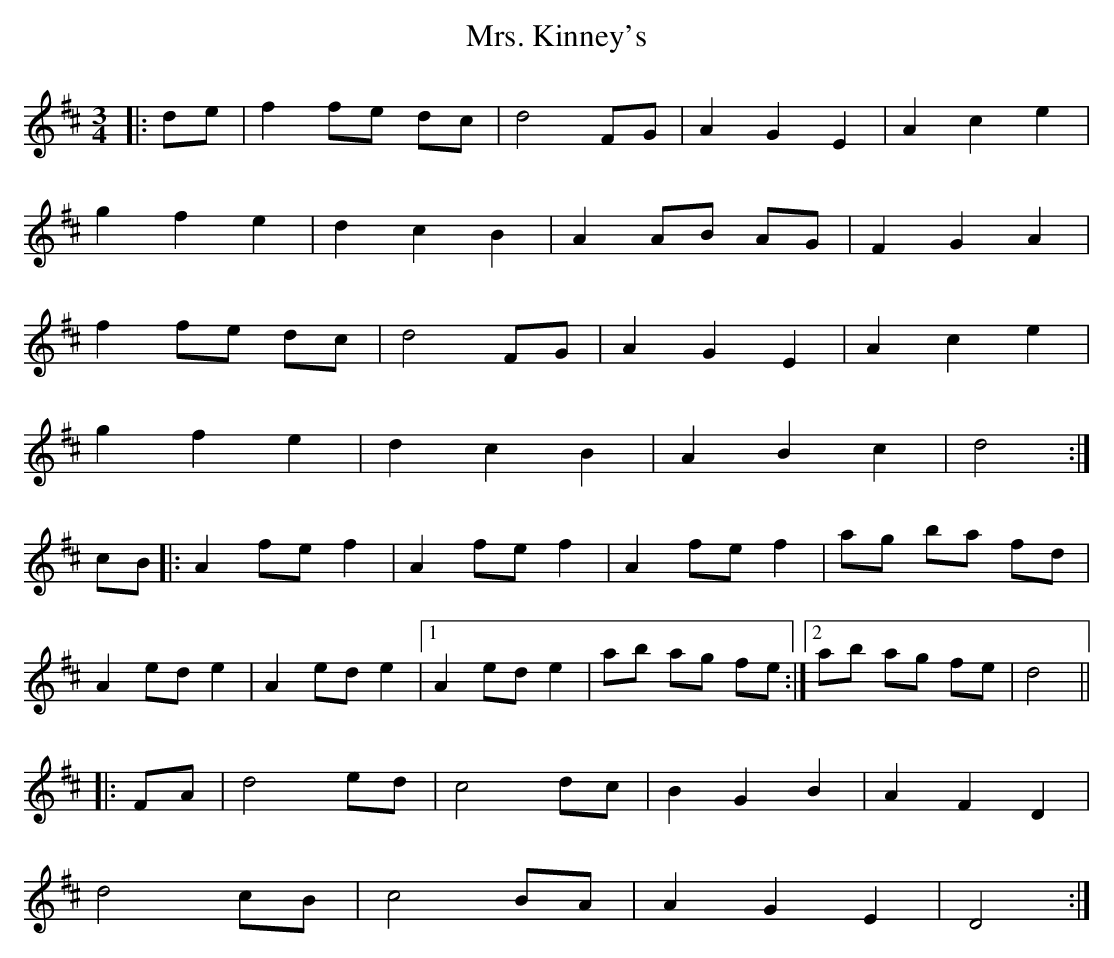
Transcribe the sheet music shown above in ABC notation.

X:1
T: Mrs. Kinney's
M: 3/4
L: 1/8
K: Dmaj
|:de|f2 fe dc|d4 FG|A2 G2 E2|A2 c2 e2|
g2 f2 e2|d2 c2 B2|A2 AB AG|F2 G2 A2|
f2 fe dc|d4 FG|A2 G2 E2|A2 c2 e2|
g2 f2 e2|d2 c2 B2|A2 B2 c2|d4:|
cB|:A2 fe f2|A2 fe f2|A2 fe f2|ag ba fd|
A2 ed e2|A2 ed e2|1 A2 ed e2|ab ag fe:|2 ab ag fe|d4||
|:FA|d4 ed|c4 dc|B2 G2 B2|A2 F2 D2|
d4 cB|c4 BA|A2 G2 E2|D4:|
